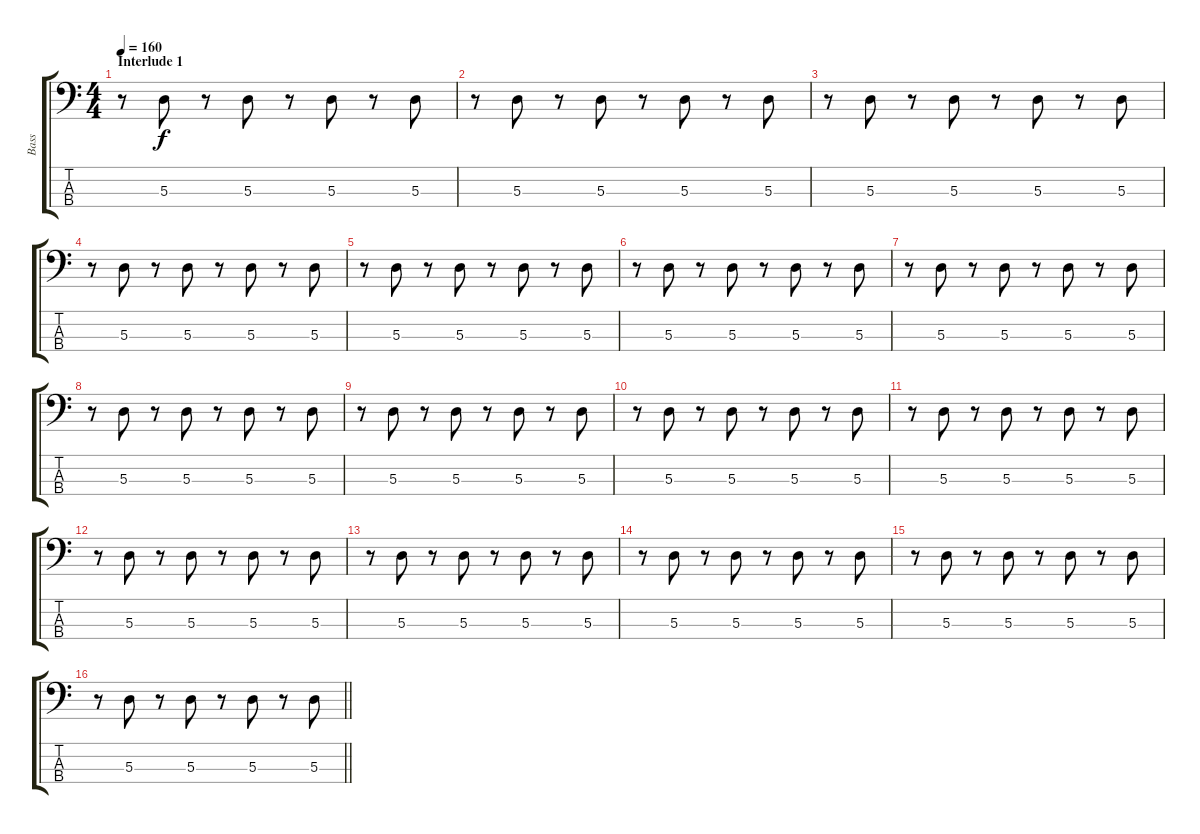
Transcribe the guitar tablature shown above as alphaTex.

\track ("Bass" "Bass") {instrument electricbassfinger}
\staff {score tabs}
\tuning (G2 D2 A1 E1) {hide}
\ts (4 4)
\section ("" "Interlude 1")
\tempo 160
\clef f4
\ks c
r.8{dy f} 5.3.8 r.8 5.3.8 r.8 5.3.8 r.8 5.3.8 |
r.8 5.3.8 r.8 5.3.8 r.8 5.3.8 r.8 5.3.8 |
r.8 5.3.8 r.8 5.3.8 r.8 5.3.8 r.8 5.3.8 |
r.8 5.3.8 r.8 5.3.8 r.8 5.3.8 r.8 5.3.8 |
r.8 5.3.8 r.8 5.3.8 r.8 5.3.8 r.8 5.3.8 |
r.8 5.3.8 r.8 5.3.8 r.8 5.3.8 r.8 5.3.8 |
r.8 5.3.8 r.8 5.3.8 r.8 5.3.8 r.8 5.3.8 |
r.8 5.3.8 r.8 5.3.8 r.8 5.3.8 r.8 5.3.8 |
r.8 5.3.8 r.8 5.3.8 r.8 5.3.8 r.8 5.3.8 |
r.8 5.3.8 r.8 5.3.8 r.8 5.3.8 r.8 5.3.8 |
r.8 5.3.8 r.8 5.3.8 r.8 5.3.8 r.8 5.3.8 |
r.8 5.3.8 r.8 5.3.8 r.8 5.3.8 r.8 5.3.8 |
r.8 5.3.8 r.8 5.3.8 r.8 5.3.8 r.8 5.3.8 |
r.8 5.3.8 r.8 5.3.8 r.8 5.3.8 r.8 5.3.8 |
r.8 5.3.8 r.8 5.3.8 r.8 5.3.8 r.8 5.3.8 |
\barLineRight lightlight
r.8 5.3.8 r.8 5.3.8 r.8 5.3.8 r.8 5.3.8
